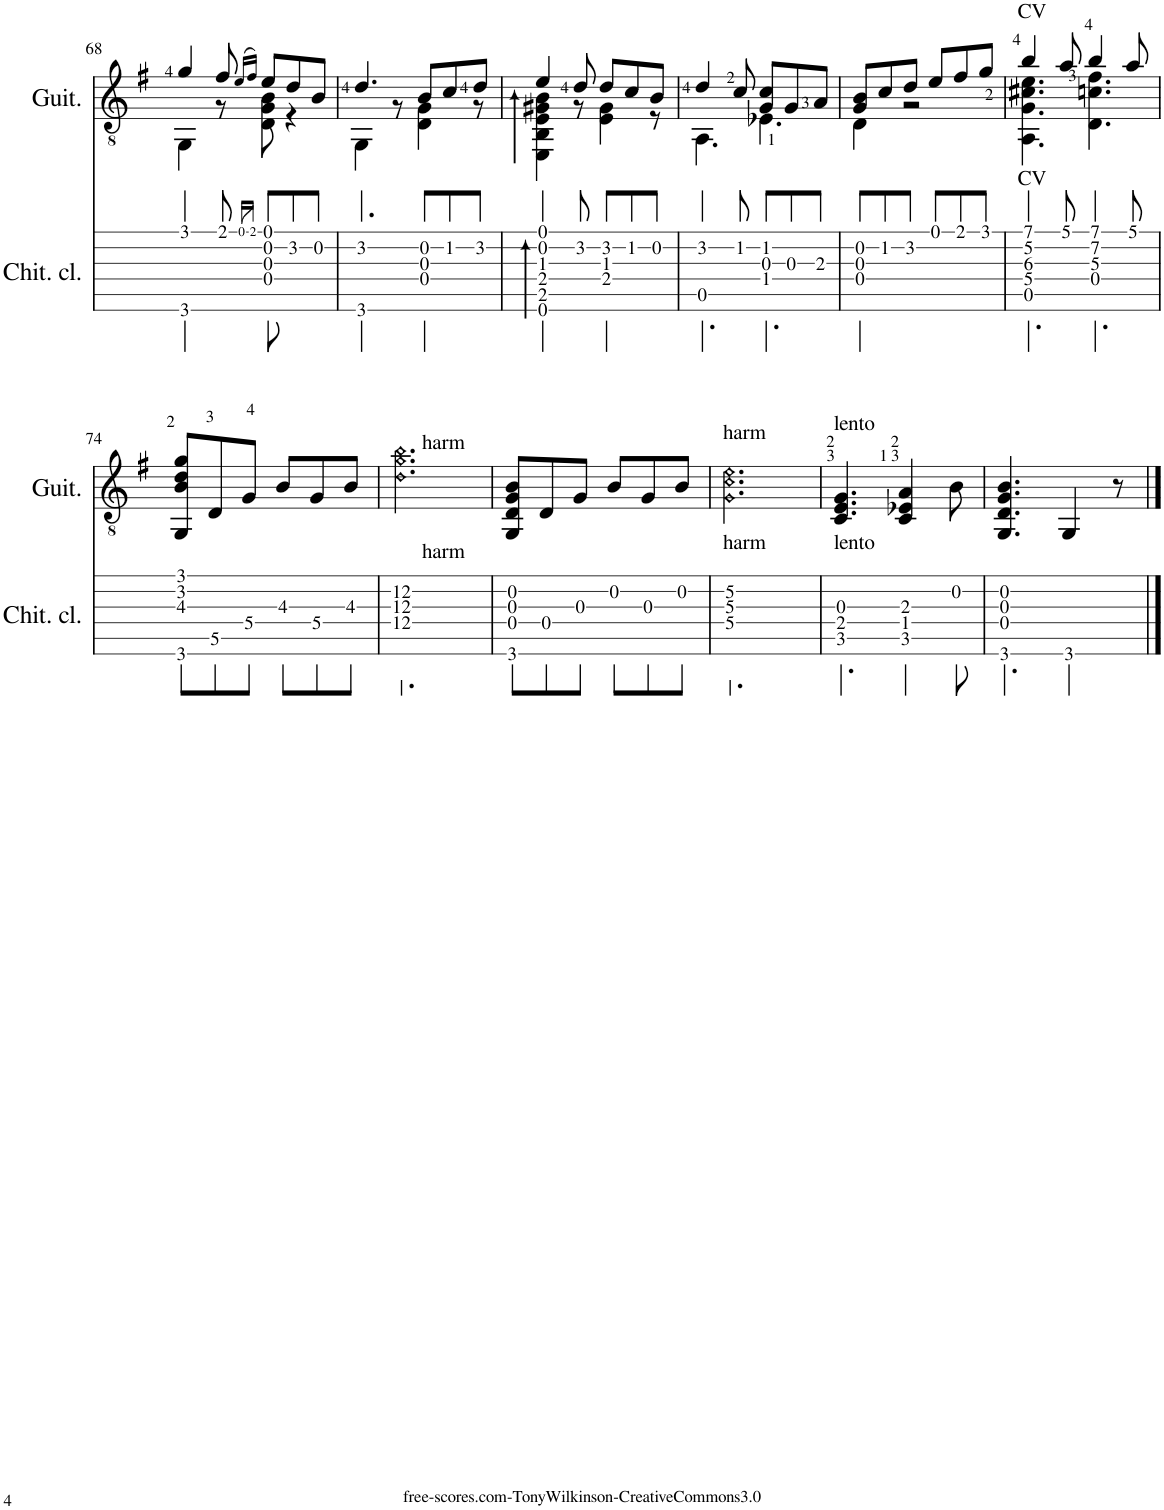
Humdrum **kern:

**kern	**kern
*part2	*part1
*staff2	*staff1
*I"Chitarra classica	*I"Guitar
*I'Chit. cl.	*I'Guit.
!!LO:PB:g=z
*	*clefGv2
*k[f#]	*k[f#]
*M6/8	*M6/8
=68	=68
*^	*^
4g/	4GG\	4g/	4GG\
8f#/	8r	8f#/	8r
(16qe/LL	.	(16qe/LL	.
16qf#/JJ)	.	16qf#/JJ)	.
8e/L	8D\ 8G\ 8B\	8e/L	8D\ 8G\ 8B\
8d/	4r	8d/	4r
8B/J	.	8B/J	.
=69	=69	=69	=69
4.d/	4GG\	4.d/	4GG\
.	8r	.	8r
8B/L	4D\ 4G\	8B/L	4D\ 4G\
8c/	.	8c/	.
8d/J	8r	8d/J	8r
=70	=70	=70	=70
4e/	4EE\ 4BB\ 4E\ 4G#X\ 4B\	4e/	4EE\ 4BB\ 4E\ 4G#X\ 4B\
8d/	8r	8d/	8r
8d/L	4E\ 4G#\	8d/L	4E\ 4G#\
8c/	.	8c/	.
8B/J	8r	8B/J	8r
=71	=71	=71	=71
4d/	4.AA\	4d/	4.AA\
8c/	.	8c/	.
8G/ 8c/L	4.E-X\	8G/ 8c/L	4.E-X\
8G/	.	8G/	.
8A/J	.	8A/J	.
=72	=72	=72	=72
8G/ 8B/L	4D\	8G/ 8B/L	4D\
8c/	.	8c/	.
8d/J	2r	8d/J	2r
8e/L	.	8e/L	.
8f#/	.	8f#/	.
8g/J	.	8g/J	.
=73	=73	=73	=73
!	!	!LO:TX:a:t=CV	!
!LO:TX:a:t=CV	!	!	!
4b/	4.AA\ 4.G\ 4.c#X\ 4.e\	4b/	4.AA\ 4.G\ 4.c#X\ 4.e\
8a/	.	8a/	.
4b/	4.D\ 4.cn\ 4.f#\	4b/	4.D\ 4.cn\ 4.f#\
8a/	.	8a/	.
*v	*v	*	*
*	*v	*v
!!LO:LB:g=z
=74	=74
8GG\ 8B\ 8d\ 8g\L	8GG/ 8B/ 8d/ 8g/L
8D\	8D/
8G\J	8G/J
8B\L	8B/L
8G\	8G/
8B\J	8B/J
=75	=75
!	!LO:TX:a:t=harm
!LO:TX:a:t=harm	!
2.d\ 2.g\ 2.b\	2.d\ 2.g\ 2.b\
=76	=76
8GG\ 8D\ 8G\ 8B\L	8GG/ 8D/ 8G/ 8B/L
8D\	8D/
8G\J	8G/J
8B\L	8B/L
8G\	8G/
8B\J	8B/J
=77	=77
!	!LO:TX:a:t=harm
!LO:TX:a:t=harm	!
2.G\ 2.c\ 2.e\	2.G\ 2.c\ 2.e\
=78	=78
!	!LO:TX:a:t=lento
!LO:TX:a:t=lento	!
4.C\ 4.E\ 4.G\	4.C/ 4.E/ 4.G/
4C\ 4E-X\ 4A\	4C/ 4E-X/ 4A/
8B\	8B\
=79	=79
4.GG\ 4.D\ 4.G\ 4.B\	4.GG/ 4.D/ 4.G/ 4.B/
4GG\	4GG/
8r	8r
==	==
*-	*-
